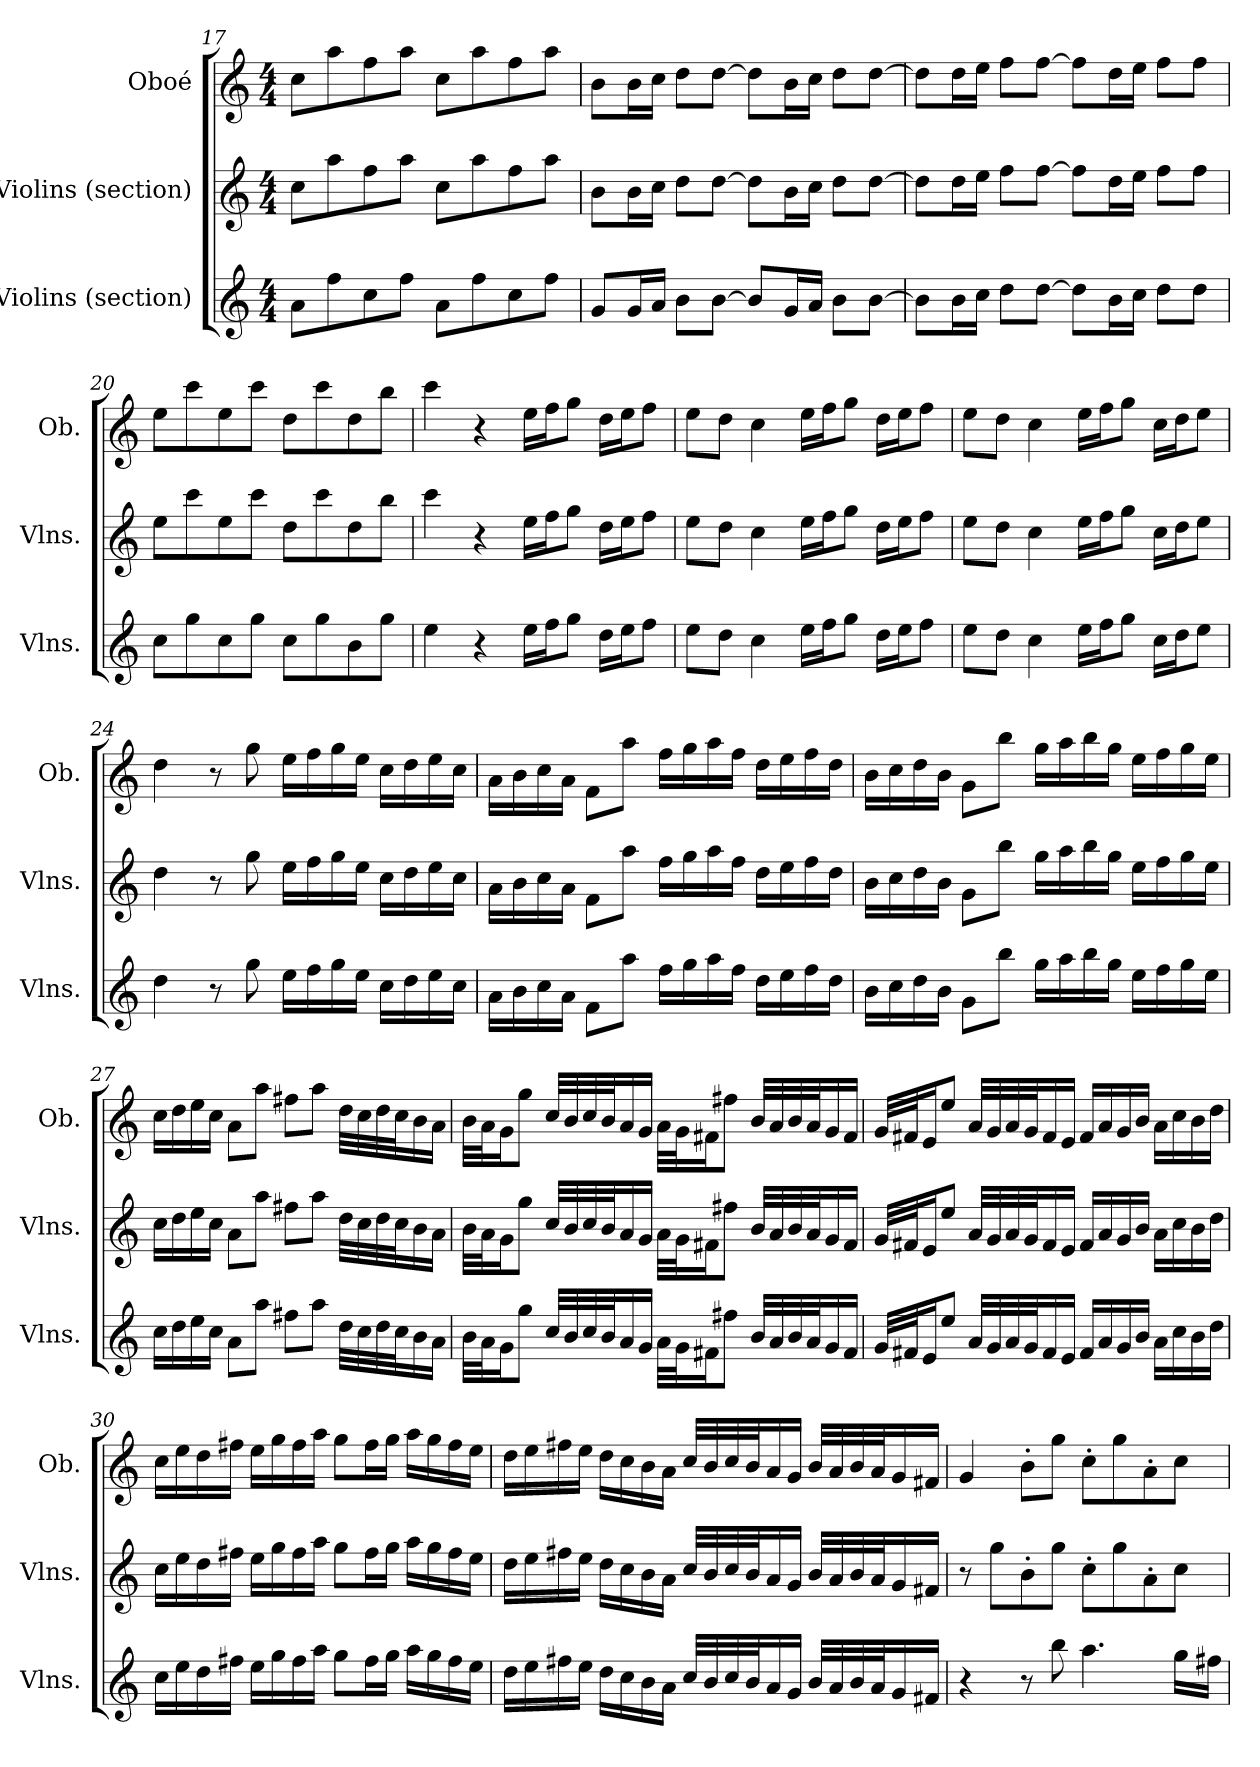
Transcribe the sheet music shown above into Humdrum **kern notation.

**kern	**kern	**kern
*part3	*part2	*part1
*staff3	*staff2	*staff1
*I"Violins (section)	*I"Violins (section)	*I"Oboé
*I'Vlns.	*I'Vlns.	*I'Ob.
*clefG2	*clefG2	*clefG2
*k[]	*k[]	*k[]
*M4/4	*M4/4	*M4/4
=17	=17	=17
8a\L	8cc\L	8cc\L
8ff\	8aa\	8aa\
8cc\	8ff\	8ff\
8ff\J	8aa\J	8aa\J
8a\L	8cc\L	8cc\L
8ff\	8aa\	8aa\
8cc\	8ff\	8ff\
8ff\J	8aa\J	8aa\J
!!LO:PB:g=z
=18	=18	=18
8g/L	8b\L	8b\L
16g/L	16b\L	16b\L
16a/JJ	16cc\JJ	16cc\JJ
8b\L	8dd\L	8dd\L
[8b\J	[8dd\J	[8dd\J
8b/L]	8dd\L]	8dd\L]
16g/L	16b\L	16b\L
16a/JJ	16cc\JJ	16cc\JJ
8b\L	8dd\L	8dd\L
[8b\J	[8dd\J	[8dd\J
=19	=19	=19
8b\L]	8dd\L]	8dd\L]
16b\L	16dd\L	16dd\L
16cc\JJ	16ee\JJ	16ee\JJ
8dd\L	8ff\L	8ff\L
[8dd\J	[8ff\J	[8ff\J
8dd\L]	8ff\L]	8ff\L]
16b\L	16dd\L	16dd\L
16cc\JJ	16ee\JJ	16ee\JJ
8dd\L	8ff\L	8ff\L
8dd\J	8ff\J	8ff\J
=20	=20	=20
8cc\L	8ee\L	8ee\L
8gg\	8ccc\	8ccc\
8cc\	8ee\	8ee\
8gg\J	8ccc\J	8ccc\J
8cc\L	8dd\L	8dd\L
8gg\	8ccc\	8ccc\
8b\	8dd\	8dd\
8gg\J	8bb\J	8bb\J
!!LO:LB:g=z
=21	=21	=21
4ee\	4ccc\	4ccc\
4r	4r	4r
16ee\LL	16ee\LL	16ee\LL
16ff\J	16ff\J	16ff\J
8gg\J	8gg\J	8gg\J
16dd\LL	16dd\LL	16dd\LL
16ee\J	16ee\J	16ee\J
8ff\J	8ff\J	8ff\J
=22	=22	=22
8ee\L	8ee\L	8ee\L
8dd\J	8dd\J	8dd\J
4cc\	4cc\	4cc\
16ee\LL	16ee\LL	16ee\LL
16ff\J	16ff\J	16ff\J
8gg\J	8gg\J	8gg\J
16dd\LL	16dd\LL	16dd\LL
16ee\J	16ee\J	16ee\J
8ff\J	8ff\J	8ff\J
=23	=23	=23
8ee\L	8ee\L	8ee\L
8dd\J	8dd\J	8dd\J
4cc\	4cc\	4cc\
16ee\LL	16ee\LL	16ee\LL
16ff\J	16ff\J	16ff\J
8gg\J	8gg\J	8gg\J
16cc\LL	16cc\LL	16cc\LL
16dd\J	16dd\J	16dd\J
8ee\J	8ee\J	8ee\J
!!LO:LB:g=z
=24	=24	=24
4dd\	4dd\	4dd\
8r	8r	8r
8gg\	8gg\	8gg\
16ee\LL	16ee\LL	16ee\LL
16ff\	16ff\	16ff\
16gg\	16gg\	16gg\
16ee\JJ	16ee\JJ	16ee\JJ
16cc\LL	16cc\LL	16cc\LL
16dd\	16dd\	16dd\
16ee\	16ee\	16ee\
16cc\JJ	16cc\JJ	16cc\JJ
=25	=25	=25
16a\LL	16a\LL	16a\LL
16b\	16b\	16b\
16cc\	16cc\	16cc\
16a\JJ	16a\JJ	16a\JJ
8f\L	8f\L	8f\L
8aa\J	8aa\J	8aa\J
16ff\LL	16ff\LL	16ff\LL
16gg\	16gg\	16gg\
16aa\	16aa\	16aa\
16ff\JJ	16ff\JJ	16ff\JJ
16dd\LL	16dd\LL	16dd\LL
16ee\	16ee\	16ee\
16ff\	16ff\	16ff\
16dd\JJ	16dd\JJ	16dd\JJ
=26	=26	=26
16b\LL	16b\LL	16b\LL
16cc\	16cc\	16cc\
16dd\	16dd\	16dd\
16b\JJ	16b\JJ	16b\JJ
8g\L	8g\L	8g\L
8bb\J	8bb\J	8bb\J
16gg\LL	16gg\LL	16gg\LL
16aa\	16aa\	16aa\
16bb\	16bb\	16bb\
16gg\JJ	16gg\JJ	16gg\JJ
16ee\LL	16ee\LL	16ee\LL
16ff\	16ff\	16ff\
16gg\	16gg\	16gg\
16ee\JJ	16ee\JJ	16ee\JJ
!!LO:LB:g=z
=27	=27	=27
16cc\LL	16cc\LL	16cc\LL
16dd\	16dd\	16dd\
16ee\	16ee\	16ee\
16cc\JJ	16cc\JJ	16cc\JJ
8a\L	8a\L	8a\L
8aa\J	8aa\J	8aa\J
8ff#X\L	8ff#X\L	8ff#X\L
8aa\J	8aa\J	8aa\J
32dd\LLL	32dd\LLL	32dd\LLL
32cc\	32cc\	32cc\
32dd\	32dd\	32dd\
32cc\J	32cc\J	32cc\J
16b\	16b\	16b\
16a\JJ	16a\JJ	16a\JJ
=28	=28	=28
32b\LLL	32b\LLL	32b\LLL
32a\J	32a\J	32a\J
16g\J	16g\J	16g\J
8gg\J	8gg\J	8gg\J
32cc/LLL	32cc/LLL	32cc/LLL
32b/	32b/	32b/
32cc/	32cc/	32cc/
32b/J	32b/J	32b/J
16a/	16a/	16a/
16g/JJ	16g/JJ	16g/JJ
32a\LLL	32a\LLL	32a\LLL
32g\J	32g\J	32g\J
16f#X\J	16f#X\J	16f#X\J
8ff#X\J	8ff#X\J	8ff#X\J
32b/LLL	32b/LLL	32b/LLL
32a/	32a/	32a/
32b/	32b/	32b/
32a/J	32a/J	32a/J
16g/	16g/	16g/
16f#/JJ	16f#/JJ	16f#/JJ
!!LO:LB:g=z
=29	=29	=29
32g/LLL	32g/LLL	32g/LLL
32f#X/J	32f#X/J	32f#X/J
16e/J	16e/J	16e/J
8ee/J	8ee/J	8ee/J
32a/LLL	32a/LLL	32a/LLL
32g/	32g/	32g/
32a/	32a/	32a/
32g/J	32g/J	32g/J
16f#/	16f#/	16f#/
16e/JJ	16e/JJ	16e/JJ
16f#/LL	16f#/LL	16f#/LL
16a/	16a/	16a/
16g/	16g/	16g/
16b/JJ	16b/JJ	16b/JJ
16a\LL	16a\LL	16a\LL
16cc\	16cc\	16cc\
16b\	16b\	16b\
16dd\JJ	16dd\JJ	16dd\JJ
=30	=30	=30
16cc\LL	16cc\LL	16cc\LL
16ee\	16ee\	16ee\
16dd\	16dd\	16dd\
16ff#X\JJ	16ff#X\JJ	16ff#X\JJ
16ee\LL	16ee\LL	16ee\LL
16gg\	16gg\	16gg\
16ff#\	16ff#\	16ff#\
16aa\JJ	16aa\JJ	16aa\JJ
8gg\L	8gg\L	8gg\L
16ff#\L	16ff#\L	16ff#\L
16gg\JJ	16gg\JJ	16gg\JJ
16aa\LL	16aa\LL	16aa\LL
16gg\	16gg\	16gg\
16ff#\	16ff#\	16ff#\
16ee\JJ	16ee\JJ	16ee\JJ
!!LO:PB:g=z
=31	=31	=31
16dd\LL	16dd\LL	16dd\LL
16ee\	16ee\	16ee\
16ff#X\	16ff#X\	16ff#X\
16ee\JJ	16ee\JJ	16ee\JJ
16dd\LL	16dd\LL	16dd\LL
16cc\	16cc\	16cc\
16b\	16b\	16b\
16a\JJ	16a\JJ	16a\JJ
32cc/LLL	32cc/LLL	32cc/LLL
32b/	32b/	32b/
32cc/	32cc/	32cc/
32b/J	32b/J	32b/J
16a/	16a/	16a/
16g/JJ	16g/JJ	16g/JJ
32b/LLL	32b/LLL	32b/LLL
32a/	32a/	32a/
32b/	32b/	32b/
32a/J	32a/J	32a/J
16g/	16g/	16g/
16f#X/JJ	16f#X/JJ	16f#X/JJ
=32	=32	=32
4r	8r	4g/
.	8gg\L	.
8r	8b'\	8b'\L
8bb\	8gg\J	8gg\J
4.aa\	8cc'\L	8cc'\L
.	8gg\	8gg\
.	8a'\	8a'\
16gg\LL	8cc\J	8cc\J
16ff#X\JJ	.	.
=	=	=
*-	*-	*-
